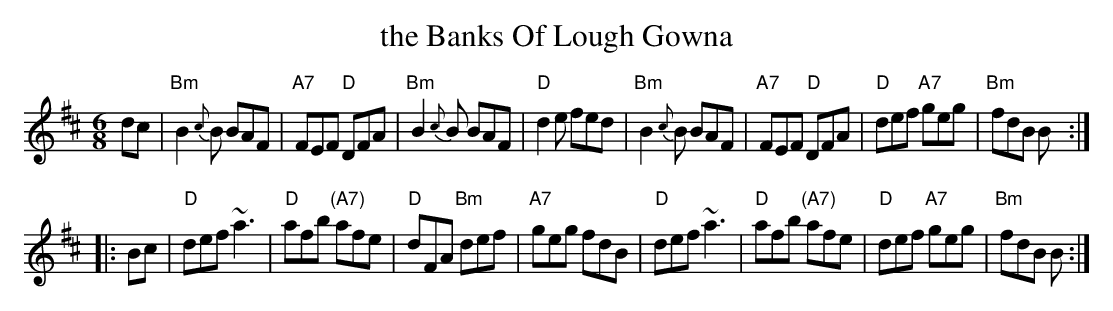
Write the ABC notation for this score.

X:1
T: the Banks Of Lough Gowna
M: 6/8
L: 1/8
K: Bm
dc \
| "Bm"B2{c}B BAF | "A7"FEF "D"DFA | "Bm"B2{c}B BAF | "D"d2e fed  \
| "Bm"B2{c}B BAF | "A7"FEF "D"DFA | "D"def "A7"geg | "Bm"fdB B :|
|: Bc \
| "D"def ~a3 | "D"afb "(A7)"afe | "D"dFA "Bm"def | "A7"geg fdB  \
| "D"def ~a3 | "D"afb "(A7)"afe | "D"def "A7"geg | "Bm"fdB B :|
